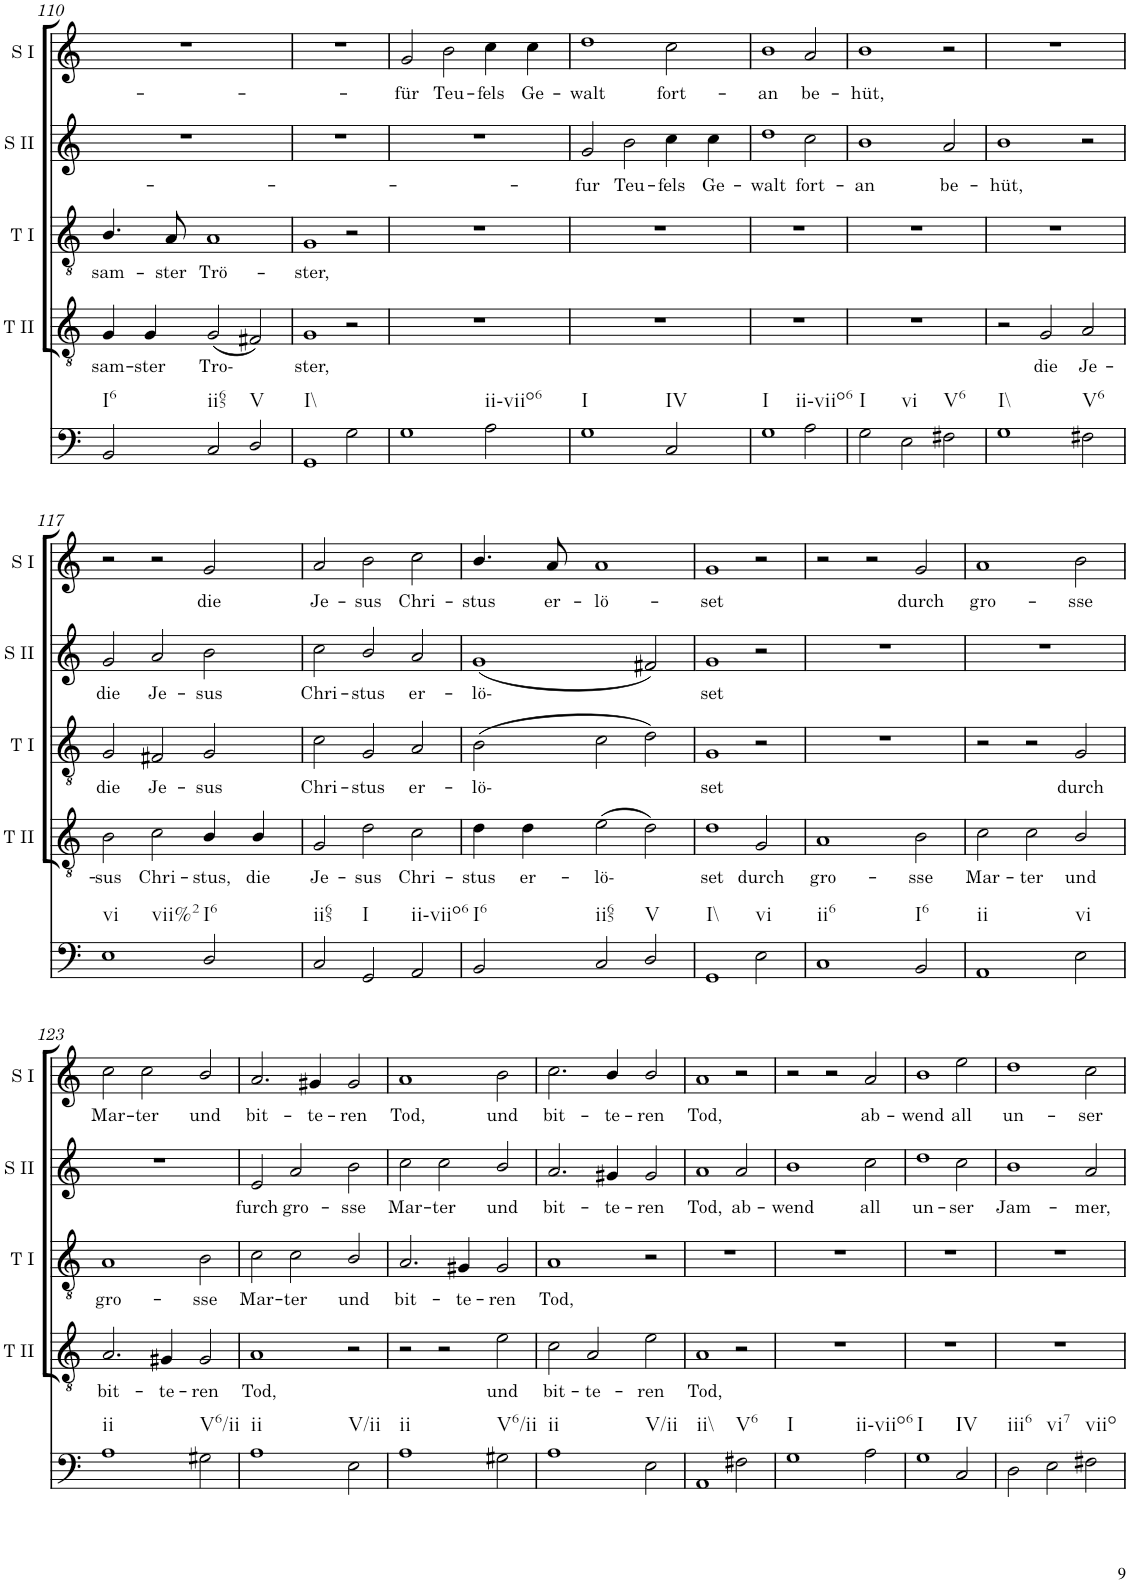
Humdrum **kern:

**kern	**kern	**text	**kern	**text	**kern	**text	**kern	**text
*part5	*part4	*part4	*part3	*part3	*part2	*part2	*part1	*part1
*staff5	*staff4	*staff4	*staff3	*staff3	*staff2	*staff2	*staff1	*staff1
*I"Continuo	*I"Tenor II	*	*I"Tenor I	*	*I"Soprano II	*	*I"Soprano I	*
*	*I'T II	*	*I'T I	*	*I'S II	*	*I'S I	*
!!LO:PB:g=z
*clefG2	*clefG2	*	*clefG2	*	*clefF4	*	*clefG2	*
*k[]	*k[]	*	*k[]	*	*k[]	*	*k[]	*
*M3/2	*M3/2	*	*M3/2	*	*M3/2	*	*M3/2	*
=110	=110	=110	=110	=110	=110	=110	=110	=110
!LO:TX:b:t=I6	!	!	!	!	!	!	!	!
!	!	!LO:LY:b	!	!LO:LY:b	!	!	!	!
2BB/	4G/	sam-	4.B/	sam-	1.r	.	1.r	.
!	!	!LO:LY:b	!	!	!	!	!	!
.	4G/	ster	.	.	.	.	.	.
!	!	!	!	!LO:LY:b	!	!	!	!
.	.	.	8A/	ster	.	.	.	.
!LO:TX:b:t=ii65	!	!	!	!	!	!	!	!
!	!	!LO:LY:b	!	!LO:LY:b	!	!	!	!
2C/	(2G/	Tro-	1A	Trö-	.	.	.	.
!LO:TX:b:t=V	!	!	!	!	!	!	!	!
2D/	2F#X/)	.	.	.	.	.	.	.
=111	=111	=111	=111	=111	=111	=111	=111	=111
!LO:TX:b:t=I\\	!	!	!	!	!	!	!	!
!	!	!LO:LY:b	!	!LO:LY:b	!	!	!	!
1GG	1G	ster,	1G	ster,	1.r	.	1.r	.
2G\	2r	.	2r	.	.	.	.	.
=112	=112	=112	=112	=112	=112	=112	=112	=112
!	!	!	!	!	!	!	!	!LO:LY:b
1G	1.r	.	1.r	.	1.r	.	2g/	für
!	!	!	!	!	!	!	!	!LO:LY:b
.	.	.	.	.	.	.	2b\	Teu-
!LO:TX:b:t=ii-viio6	!	!	!	!	!	!	!	!
!	!	!	!	!	!	!	!	!LO:LY:b
2A\	.	.	.	.	.	.	4cc\	fels
!	!	!	!	!	!	!	!	!LO:LY:b
.	.	.	.	.	.	.	4cc\	Ge-
=113	=113	=113	=113	=113	=113	=113	=113	=113
!LO:TX:b:t=I	!	!	!	!	!	!	!	!
!	!	!	!	!	!	!LO:LY:b	!	!LO:LY:b
1G	1.r	.	1.r	.	2g/	fur	1dd	walt
!	!	!	!	!	!	!LO:LY:b	!	!
.	.	.	.	.	2b\	Teu-	.	.
!LO:TX:b:t=IV	!	!	!	!	!	!	!	!
!	!	!	!	!	!	!LO:LY:b	!	!LO:LY:b
2C/	.	.	.	.	4cc\	fels	2cc\	fort-
!	!	!	!	!	!	!LO:LY:b	!	!
.	.	.	.	.	4cc\	Ge-	.	.
=114	=114	=114	=114	=114	=114	=114	=114	=114
!LO:TX:b:t=I	!	!	!	!	!	!	!	!
!	!	!	!	!	!	!LO:LY:b	!	!LO:LY:b
1G	1.r	.	1.r	.	1dd	walt	1b	an
!LO:TX:b:t=ii-viio6	!	!	!	!	!	!	!	!
!	!	!	!	!	!	!LO:LY:b	!	!LO:LY:b
2A\	.	.	.	.	2cc\	fort-	2a/	be-
=115	=115	=115	=115	=115	=115	=115	=115	=115
!LO:TX:b:t=I	!	!	!	!	!	!	!	!
!	!	!	!	!	!	!LO:LY:b	!	!LO:LY:b
2G\	1.r	.	1.r	.	1b	an	1b	hüt,
!LO:TX:b:t=vi	!	!	!	!	!	!	!	!
2E\	.	.	.	.	.	.	.	.
!LO:TX:b:t=V6	!	!	!	!	!	!	!	!
!	!	!	!	!	!	!LO:LY:b	!	!
2F#X\	.	.	.	.	2a/	be-	2r	.
=116	=116	=116	=116	=116	=116	=116	=116	=116
!LO:TX:b:t=I\\	!	!	!	!	!	!	!	!
!	!	!	!	!	!	!LO:LY:b	!	!
1G	2r	.	1.r	.	1b	hüt,	1.r	.
!	!	!LO:LY:b	!	!	!	!	!	!
.	2G/	die	.	.	.	.	.	.
!LO:TX:b:t=V6	!	!	!	!	!	!	!	!
!	!	!LO:LY:b	!	!	!	!	!	!
2F#X\	2A/	Je-	.	.	2r	.	.	.
!!LO:LB:g=z
=117	=117	=117	=117	=117	=117	=117	=117	=117
!LO:TX:b:t=vi	!	!	!	!	!	!	!	!
!LO:TX:b:t=vii%2	!	!	!	!	!	!	!	!
!	!	!LO:LY:b	!	!LO:LY:b	!	!LO:LY:b	!	!
1E	2B\	sus	2G/	die	2g/	die	2r	.
!	!	!LO:LY:b	!	!LO:LY:b	!	!LO:LY:b	!	!
.	2c\	Chri-	2F#X/	Je-	2a/	Je-	2r	.
!LO:TX:b:t=I6	!	!	!	!	!	!	!	!
!	!	!LO:LY:b	!	!LO:LY:b	!	!LO:LY:b	!	!LO:LY:b
2D/	4B/	stus,	2G/	sus	2b\	sus	2g/	die
!	!	!LO:LY:b	!	!	!	!	!	!
.	4B/	die	.	.	.	.	.	.
=118	=118	=118	=118	=118	=118	=118	=118	=118
!LO:TX:b:t=ii65	!	!	!	!	!	!	!	!
!	!	!LO:LY:b	!	!LO:LY:b	!	!LO:LY:b	!	!LO:LY:b
2C/	2G/	Je-	2c\	Chri-	2cc\	Chri-	2a/	Je-
!LO:TX:b:t=I	!	!	!	!	!	!	!	!
!	!	!LO:LY:b	!	!LO:LY:b	!	!LO:LY:b	!	!LO:LY:b
2GG/	2d\	sus	2G/	stus	2b/	stus	2b\	sus
!LO:TX:b:t=ii-viio6	!	!	!	!	!	!	!	!
!	!	!LO:LY:b	!	!LO:LY:b	!	!LO:LY:b	!	!LO:LY:b
2AA/	2c\	Chri-	2A/	er-	2a/	er-	2cc\	Chri-
=119	=119	=119	=119	=119	=119	=119	=119	=119
!LO:TX:b:t=I6	!	!	!	!	!	!	!	!
!	!	!LO:LY:b	!	!LO:LY:b	!	!LO:LY:b	!	!LO:LY:b
2BB/	4d\	stus	(2B\	lö-	(1g	lö-	4.b/	stus
!	!	!LO:LY:b	!	!	!	!	!	!
.	4d\	er-	.	.	.	.	.	.
!	!	!	!	!	!	!	!	!LO:LY:b
.	.	.	.	.	.	.	8a/	er-
!LO:TX:b:t=ii65	!	!	!	!	!	!	!	!
!	!	!LO:LY:b	!	!	!	!	!	!LO:LY:b
2C/	(2e\	lö-	2c\	.	.	.	1a	lö-
!LO:TX:b:t=V	!	!	!	!	!	!	!	!
2D/	2d\)	.	2d\)	.	2f#X/)	.	.	.
=120	=120	=120	=120	=120	=120	=120	=120	=120
!LO:TX:b:t=I\\	!	!	!	!	!	!	!	!
!	!	!LO:LY:b	!	!LO:LY:b	!	!LO:LY:b	!	!LO:LY:b
1GG	1d	set	1G	set	1g	set	1g	set
!LO:TX:b:t=vi	!	!	!	!	!	!	!	!
!	!	!LO:LY:b	!	!	!	!	!	!
2E\	2G/	durch	2r	.	2r	.	2r	.
=121	=121	=121	=121	=121	=121	=121	=121	=121
!LO:TX:b:t=ii6	!	!	!	!	!	!	!	!
!	!	!LO:LY:b	!	!	!	!	!	!
1C	1A	gro-	1.r	.	1.r	.	2r	.
.	.	.	.	.	.	.	2r	.
!LO:TX:b:t=I6	!	!	!	!	!	!	!	!
!	!	!LO:LY:b	!	!	!	!	!	!LO:LY:b
2BB/	2B\	sse	.	.	.	.	2g/	durch
=122	=122	=122	=122	=122	=122	=122	=122	=122
!LO:TX:b:t=ii	!	!	!	!	!	!	!	!
!	!	!LO:LY:b	!	!	!	!	!	!LO:LY:b
1AA	2c\	Mar-	2r	.	1.r	.	1a	gro-
!	!	!LO:LY:b	!	!	!	!	!	!
.	2c\	ter	2r	.	.	.	.	.
!LO:TX:b:t=vi	!	!	!	!	!	!	!	!
!	!	!LO:LY:b	!	!LO:LY:b	!	!	!	!LO:LY:b
2E\	2B/	und	2G/	durch	.	.	2b\	sse
!!LO:LB:g=z
=123	=123	=123	=123	=123	=123	=123	=123	=123
!LO:TX:b:t=ii	!	!	!	!	!	!	!	!
!	!	!LO:LY:b	!	!LO:LY:b	!	!	!	!LO:LY:b
1A	2.A/	bit-	1A	gro-	1.r	.	2cc\	Mar-
!	!	!	!	!	!	!	!	!LO:LY:b
.	.	.	.	.	.	.	2cc\	ter
!	!	!LO:LY:b	!	!	!	!	!	!
.	4G#X/	te-	.	.	.	.	.	.
!LO:TX:b:t=V6/ii	!	!	!	!	!	!	!	!
!	!	!LO:LY:b	!	!LO:LY:b	!	!	!	!LO:LY:b
2G#X\	2G#/	ren	2B\	sse	.	.	2b/	und
=124	=124	=124	=124	=124	=124	=124	=124	=124
!LO:TX:b:t=ii	!	!	!	!	!	!	!	!
!	!	!LO:LY:b	!	!LO:LY:b	!	!LO:LY:b	!	!LO:LY:b
1A	1A	Tod,	2c\	Mar-	2e/	furch	2.a/	bit-
!	!	!	!	!LO:LY:b	!	!LO:LY:b	!	!
.	.	.	2c\	ter	2a/	gro-	.	.
!	!	!	!	!	!	!	!	!LO:LY:b
.	.	.	.	.	.	.	4g#X/	te-
!LO:TX:b:t=V/ii	!	!	!	!	!	!	!	!
!	!	!	!	!LO:LY:b	!	!LO:LY:b	!	!LO:LY:b
2E\	2r	.	2B/	und	2b\	sse	2g#/	ren
=125	=125	=125	=125	=125	=125	=125	=125	=125
!LO:TX:b:t=ii	!	!	!	!	!	!	!	!
!	!	!	!	!LO:LY:b	!	!LO:LY:b	!	!LO:LY:b
1A	2r	.	2.A/	bit-	2cc\	Mar-	1a	Tod,
!	!	!	!	!	!	!LO:LY:b	!	!
.	2r	.	.	.	2cc\	ter	.	.
!	!	!	!	!LO:LY:b	!	!	!	!
.	.	.	4G#X/	te-	.	.	.	.
!LO:TX:b:t=V6/ii	!	!	!	!	!	!	!	!
!	!	!LO:LY:b	!	!LO:LY:b	!	!LO:LY:b	!	!LO:LY:b
2G#X\	2e\	und	2G#/	ren	2b/	und	2b\	und
=126	=126	=126	=126	=126	=126	=126	=126	=126
!LO:TX:b:t=ii	!	!	!	!	!	!	!	!
!	!	!LO:LY:b	!	!LO:LY:b	!	!LO:LY:b	!	!LO:LY:b
1A	2c\	bit-	1A	Tod,	2.a/	bit-	2.cc\	bit-
!	!	!LO:LY:b	!	!	!	!	!	!
.	2A/	te-	.	.	.	.	.	.
!	!	!	!	!	!	!LO:LY:b	!	!LO:LY:b
.	.	.	.	.	4g#X/	te-	4b/	te-
!LO:TX:b:t=V/ii	!	!	!	!	!	!	!	!
!	!	!LO:LY:b	!	!	!	!LO:LY:b	!	!LO:LY:b
2E\	2e\	ren	2r	.	2g#/	ren	2b/	ren
=127	=127	=127	=127	=127	=127	=127	=127	=127
!LO:TX:b:t=ii\\	!	!	!	!	!	!	!	!
!	!	!LO:LY:b	!	!	!	!LO:LY:b	!	!LO:LY:b
1AA	1A	Tod,	1.r	.	1a	Tod,	1a	Tod,
!LO:TX:b:t=V6	!	!	!	!	!	!	!	!
!	!	!	!	!	!	!LO:LY:b	!	!
2F#X\	2r	.	.	.	2a/	ab-	2r	.
=128	=128	=128	=128	=128	=128	=128	=128	=128
!LO:TX:b:t=I	!	!	!	!	!	!	!	!
!	!	!	!	!	!	!LO:LY:b	!	!
1G	1.r	.	1.r	.	1b	wend	2r	.
.	.	.	.	.	.	.	2r	.
!LO:TX:b:t=ii-viio6	!	!	!	!	!	!	!	!
!	!	!	!	!	!	!LO:LY:b	!	!LO:LY:b
2A\	.	.	.	.	2cc\	all	2a/	ab-
=129	=129	=129	=129	=129	=129	=129	=129	=129
!LO:TX:b:t=I	!	!	!	!	!	!	!	!
!	!	!	!	!	!	!LO:LY:b	!	!LO:LY:b
1G	1.r	.	1.r	.	1dd	un-	1b	wend
!LO:TX:b:t=IV	!	!	!	!	!	!	!	!
!	!	!	!	!	!	!LO:LY:b	!	!LO:LY:b
2C/	.	.	.	.	2cc\	ser	2ee\	all
=130	=130	=130	=130	=130	=130	=130	=130	=130
!LO:TX:b:t=iii6	!	!	!	!	!	!	!	!
!	!	!	!	!	!	!LO:LY:b	!	!LO:LY:b
2D\	1.r	.	1.r	.	1b	Jam-	1dd	un-
!LO:TX:b:t=vi7	!	!	!	!	!	!	!	!
2E\	.	.	.	.	.	.	.	.
!LO:TX:b:t=viio	!	!	!	!	!	!	!	!
!	!	!	!	!	!	!LO:LY:b	!	!LO:LY:b
2F#X\	.	.	.	.	2a/	mer,	2cc\	ser
=	=	=	=	=	=	=	=	=
*-	*-	*-	*-	*-	*-	*-	*-	*-
